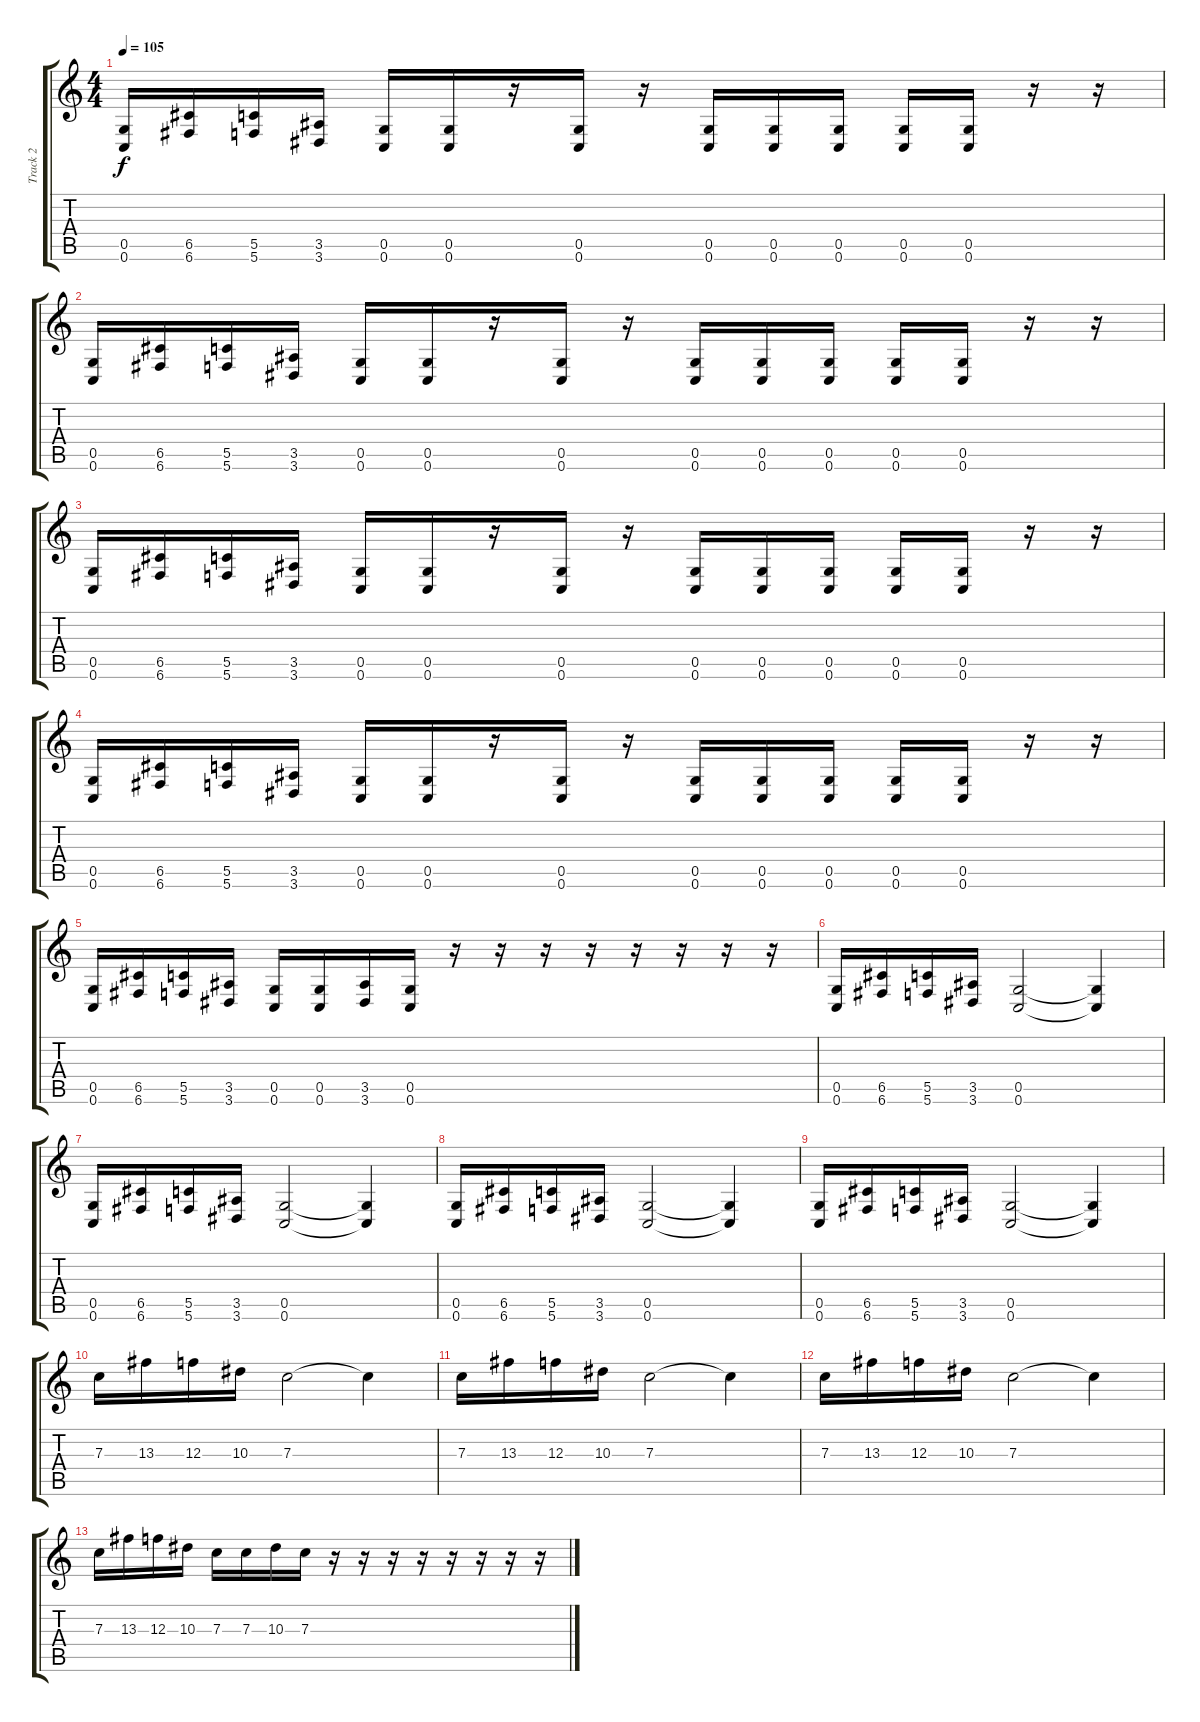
\track ("Track 2" "Track 2") {instrument distortionguitar}
\staff {score tabs}
\tuning (D4 A3 F3 C3 G2 C2) {hide}
\ts (4 4)
\tempo 105
\clef g2
\ks c
(0.5 0.6).16{dy f} (6.5 6.6).16 (5.5 5.6).16 (3.5 3.6).16 (0.5 0.6).16 (0.5 0.6).16 r.16 (0.5 0.6).16 r.16 (0.5 0.6).16 (0.5 0.6).16 (0.5 0.6).16 (0.5 0.6).16 (0.5 0.6).16 r.16 r.16 |
(0.5 0.6).16 (6.5 6.6).16 (5.5 5.6).16 (3.5 3.6).16 (0.5 0.6).16 (0.5 0.6).16 r.16 (0.5 0.6).16 r.16 (0.5 0.6).16 (0.5 0.6).16 (0.5 0.6).16 (0.5 0.6).16 (0.5 0.6).16 r.16 r.16 |
(0.5 0.6).16 (6.5 6.6).16 (5.5 5.6).16 (3.5 3.6).16 (0.5 0.6).16 (0.5 0.6).16 r.16 (0.5 0.6).16 r.16 (0.5 0.6).16 (0.5 0.6).16 (0.5 0.6).16 (0.5 0.6).16 (0.5 0.6).16 r.16 r.16 |
(0.5 0.6).16 (6.5 6.6).16 (5.5 5.6).16 (3.5 3.6).16 (0.5 0.6).16 (0.5 0.6).16 r.16 (0.5 0.6).16 r.16 (0.5 0.6).16 (0.5 0.6).16 (0.5 0.6).16 (0.5 0.6).16 (0.5 0.6).16 r.16 r.16 |
(0.5 0.6).16 (6.5 6.6).16 (5.5 5.6).16 (3.5 3.6).16 (0.5 0.6).16 (0.5 0.6).16 (3.5 3.6).16 (0.5 0.6).16 r.16 r.16 r.16 r.16 r.16 r.16 r.16 r.16 |
(0.5 0.6).16 (6.5 6.6).16 (5.5 5.6).16 (3.5 3.6).16 (0.5 0.6).2 (0.5{t} 0.6{t}).4 |
(0.5 0.6).16 (6.5 6.6).16 (5.5 5.6).16 (3.5 3.6).16 (0.5 0.6).2 (0.5{t} 0.6{t}).4 |
(0.5 0.6).16 (6.5 6.6).16 (5.5 5.6).16 (3.5 3.6).16 (0.5 0.6).2 (0.5{t} 0.6{t}).4 |
(0.5 0.6).16 (6.5 6.6).16 (5.5 5.6).16 (3.5 3.6).16 (0.5 0.6).2 (0.5{t} 0.6{t}).4 |
7.3.16 13.3.16 12.3.16 10.3.16 7.3.2 7.3{t}.4 |
7.3.16 13.3.16 12.3.16 10.3.16 7.3.2 7.3{t}.4 |
7.3.16 13.3.16 12.3.16 10.3.16 7.3.2 7.3{t}.4 |
7.3.16 13.3.16 12.3.16 10.3.16 7.3.16 7.3.16 10.3.16 7.3.16 r.16 r.16 r.16 r.16 r.16 r.16 r.16 r.16
